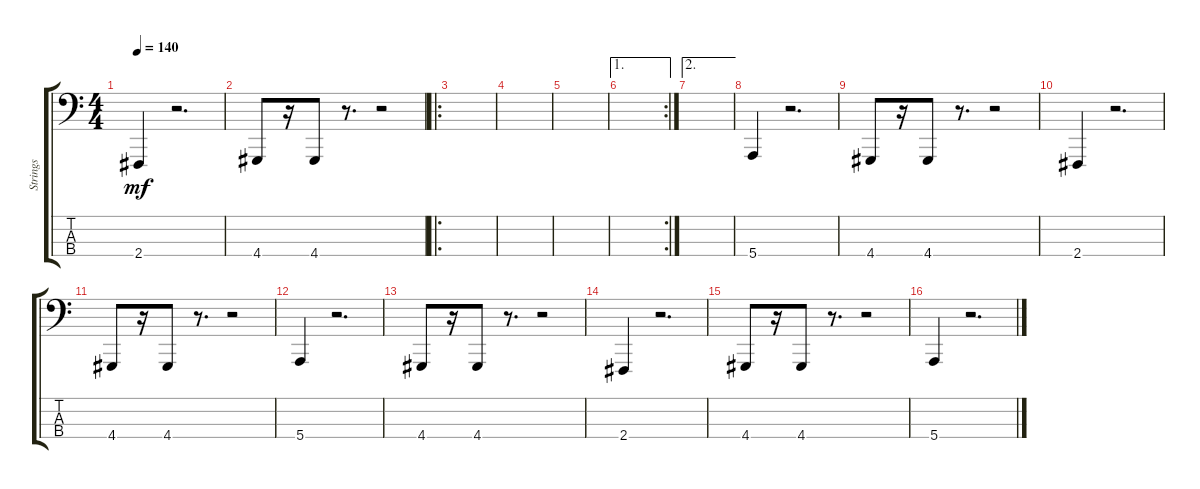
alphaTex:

\track ("Strings" "Strings") {instrument stringensemble1}
\staff {score tabs}
\tuning (G2 D2 A1 E1) {hide}
\ts (4 4)
\tempo 140
\clef f4
\ks c
2.4.4{dy mf} r.2{d} |
4.4.8 r.16 4.4.8 r.8{d} r.2 |
\ro
|
|
|
\ae 1
\rc 2
|
\ae 2
|
5.4.4 r.2{d} |
4.4.8 r.16 4.4.8 r.8{d} r.2 |
2.4.4 r.2{d} |
4.4.8 r.16 4.4.8 r.8{d} r.2 |
5.4.4 r.2{d} |
4.4.8 r.16 4.4.8 r.8{d} r.2 |
2.4.4 r.2{d} |
4.4.8 r.16 4.4.8 r.8{d} r.2 |
5.4.4 r.2{d}
